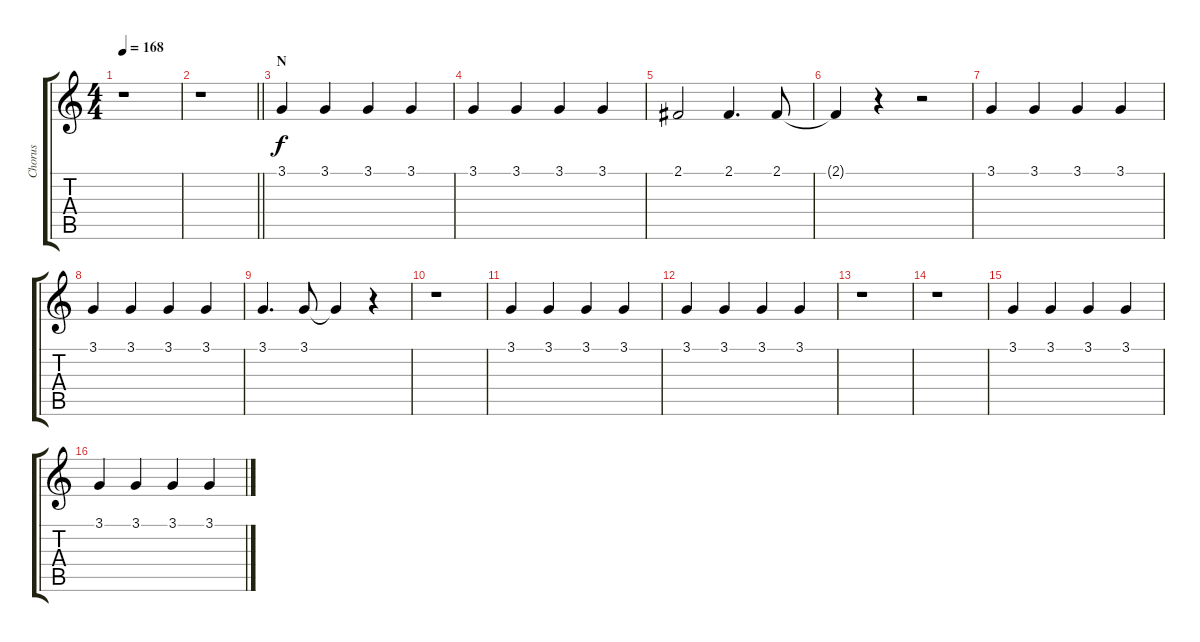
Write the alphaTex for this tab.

\track ("Chorus" "Chorus") {instrument tenorsax}
\staff {score tabs}
\tuning (E4 B3 G3 D3 A2 E2) {hide}
\ts (4 4)
\tempo 168
\clef g2
\ks c
r.1{dy f} |
\barLineRight lightlight
r.1 |
\section ("" "N")
3.1.4 3.1.4 3.1.4 3.1.4 |
3.1.4 3.1.4 3.1.4 3.1.4 |
2.1.2 2.1.4{d} 2.1.8 |
2.1{t}.4 r.4 r.2 |
3.1.4 3.1.4 3.1.4 3.1.4 |
3.1.4 3.1.4 3.1.4 3.1.4 |
3.1.4{d} 3.1.8 3.1{t}.4 r.4 |
r.1 |
3.1.4 3.1.4 3.1.4 3.1.4 |
3.1.4 3.1.4 3.1.4 3.1.4 |
r.1 |
r.1 |
3.1.4 3.1.4 3.1.4 3.1.4 |
3.1.4 3.1.4 3.1.4 3.1.4
